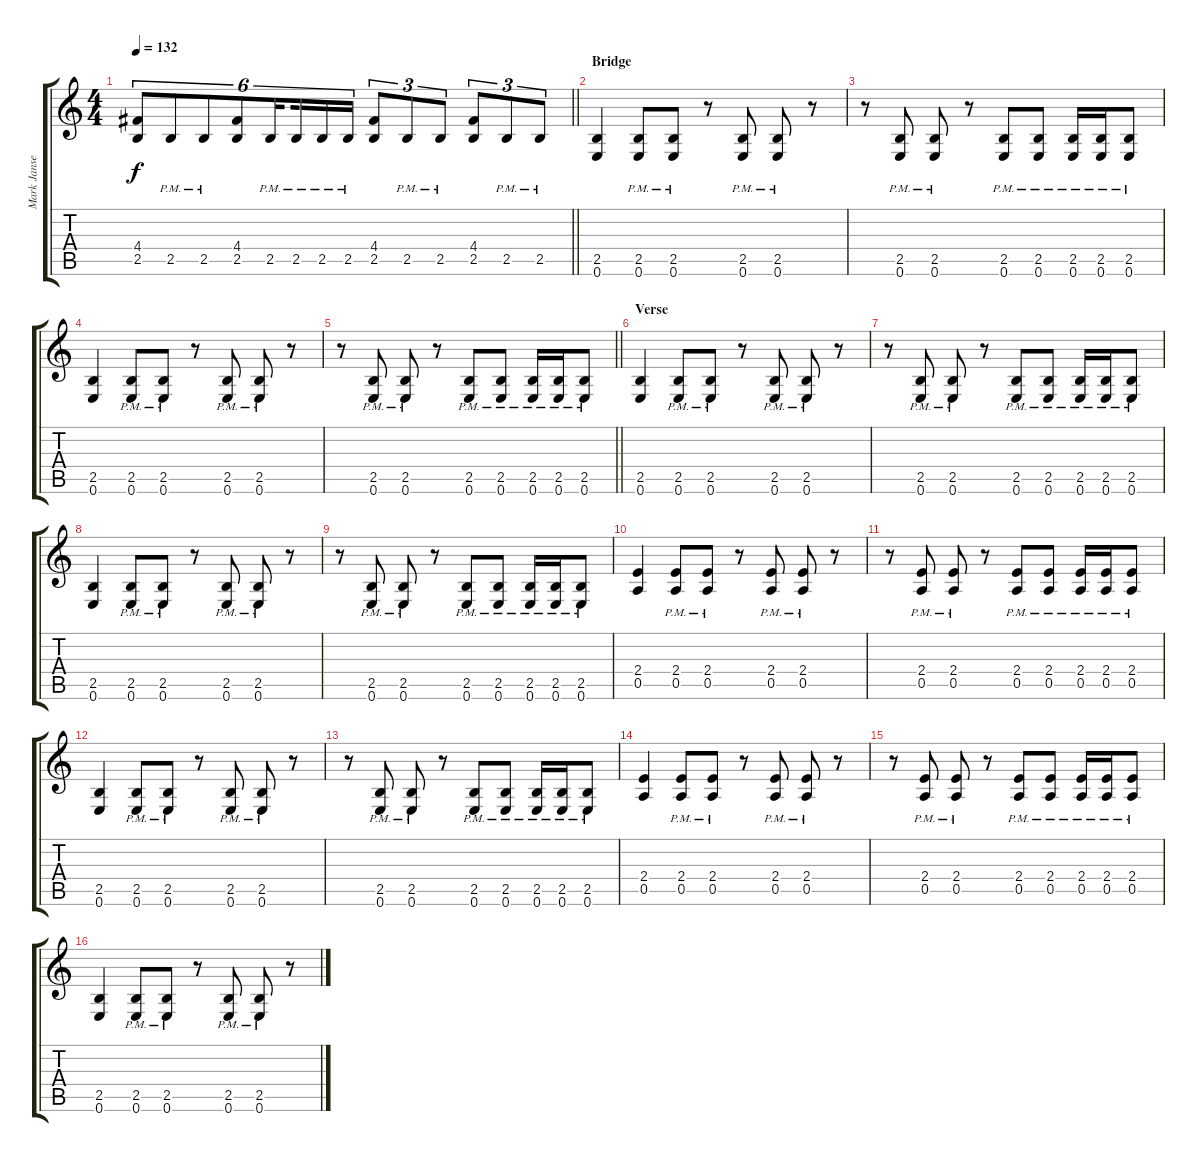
\track ("Mark Jansen" "Mark Janse") {instrument distortionguitar}
\staff {score tabs}
\tuning (E4 B3 G3 D3 A2 E2) {hide}
\ts (4 4)
\tempo 132
\clef g2
\barLineRight lightlight
\ks c
(4.4 2.5).8{tu (6 4) dy f} 2.5{pm}.8{tu (6 4)} 2.5{pm}.8{tu (6 4)} (4.4 2.5).8{tu (6 4)} 2.5{pm}.16{tu (6 4) beam splitsecondary} 2.5{pm}.16{tu (6 4)} 2.5{pm}.16{tu (6 4)} 2.5{pm}.16{tu (6 4)} (4.4 2.5).8{tu (3 2)} 2.5{pm}.8{tu (3 2)} 2.5{pm}.8{tu (3 2)} (4.4 2.5).8{tu (3 2)} 2.5{pm}.8{tu (3 2)} 2.5{pm}.8{tu (3 2)} |
\section ("" "Bridge")
(2.5 0.6).4 (2.5{pm} 0.6{pm}).8 (2.5{pm} 0.6{pm}).8 r.8 (2.5{pm} 0.6{pm}).8 (2.5{pm} 0.6{pm}).8 r.8 |
r.8 (2.5{pm} 0.6{pm}).8 (2.5{pm} 0.6{pm}).8 r.8 (2.5{pm} 0.6{pm}).8 (2.5{pm} 0.6{pm}).8 (2.5{pm} 0.6{pm}).16 (2.5{pm} 0.6{pm}).16 (2.5{pm} 0.6{pm}).8 |
(2.5 0.6).4 (2.5{pm} 0.6{pm}).8 (2.5{pm} 0.6{pm}).8 r.8 (2.5{pm} 0.6{pm}).8 (2.5{pm} 0.6{pm}).8 r.8 |
\barLineRight lightlight
r.8 (2.5{pm} 0.6{pm}).8 (2.5{pm} 0.6{pm}).8 r.8 (2.5{pm} 0.6{pm}).8 (2.5{pm} 0.6{pm}).8 (2.5{pm} 0.6{pm}).16 (2.5{pm} 0.6{pm}).16 (2.5{pm} 0.6{pm}).8 |
\section ("" "Verse")
(2.5 0.6).4 (2.5{pm} 0.6{pm}).8 (2.5{pm} 0.6{pm}).8 r.8 (2.5{pm} 0.6{pm}).8 (2.5{pm} 0.6{pm}).8 r.8 |
r.8 (2.5{pm} 0.6{pm}).8 (2.5{pm} 0.6{pm}).8 r.8 (2.5{pm} 0.6{pm}).8 (2.5{pm} 0.6{pm}).8 (2.5{pm} 0.6{pm}).16 (2.5{pm} 0.6{pm}).16 (2.5{pm} 0.6{pm}).8 |
(2.5 0.6).4 (2.5{pm} 0.6{pm}).8 (2.5{pm} 0.6{pm}).8 r.8 (2.5{pm} 0.6{pm}).8 (2.5{pm} 0.6{pm}).8 r.8 |
r.8 (2.5{pm} 0.6{pm}).8 (2.5{pm} 0.6{pm}).8 r.8 (2.5{pm} 0.6{pm}).8 (2.5{pm} 0.6{pm}).8 (2.5{pm} 0.6{pm}).16 (2.5{pm} 0.6{pm}).16 (2.5{pm} 0.6{pm}).8 |
(2.4 0.5).4 (2.4{pm} 0.5{pm}).8 (2.4{pm} 0.5{pm}).8 r.8 (2.4{pm} 0.5{pm}).8 (2.4{pm} 0.5{pm}).8 r.8 |
r.8 (2.4{pm} 0.5{pm}).8 (2.4{pm} 0.5{pm}).8 r.8 (2.4{pm} 0.5{pm}).8 (2.4{pm} 0.5{pm}).8 (2.4{pm} 0.5{pm}).16 (2.4{pm} 0.5{pm}).16 (2.4{pm} 0.5{pm}).8 |
(2.5 0.6).4 (2.5{pm} 0.6{pm}).8 (2.5{pm} 0.6{pm}).8 r.8 (2.5{pm} 0.6{pm}).8 (2.5{pm} 0.6{pm}).8 r.8 |
r.8 (2.5{pm} 0.6{pm}).8 (2.5{pm} 0.6{pm}).8 r.8 (2.5{pm} 0.6{pm}).8 (2.5{pm} 0.6{pm}).8 (2.5{pm} 0.6{pm}).16 (2.5{pm} 0.6{pm}).16 (2.5{pm} 0.6{pm}).8 |
(2.4 0.5).4 (2.4{pm} 0.5{pm}).8 (2.4{pm} 0.5{pm}).8 r.8 (2.4{pm} 0.5{pm}).8 (2.4{pm} 0.5{pm}).8 r.8 |
r.8 (2.4{pm} 0.5{pm}).8 (2.4{pm} 0.5{pm}).8 r.8 (2.4{pm} 0.5{pm}).8 (2.4{pm} 0.5{pm}).8 (2.4{pm} 0.5{pm}).16 (2.4{pm} 0.5{pm}).16 (2.4{pm} 0.5{pm}).8 |
(2.5 0.6).4 (2.5{pm} 0.6{pm}).8 (2.5{pm} 0.6{pm}).8 r.8 (2.5{pm} 0.6{pm}).8 (2.5{pm} 0.6{pm}).8 r.8
